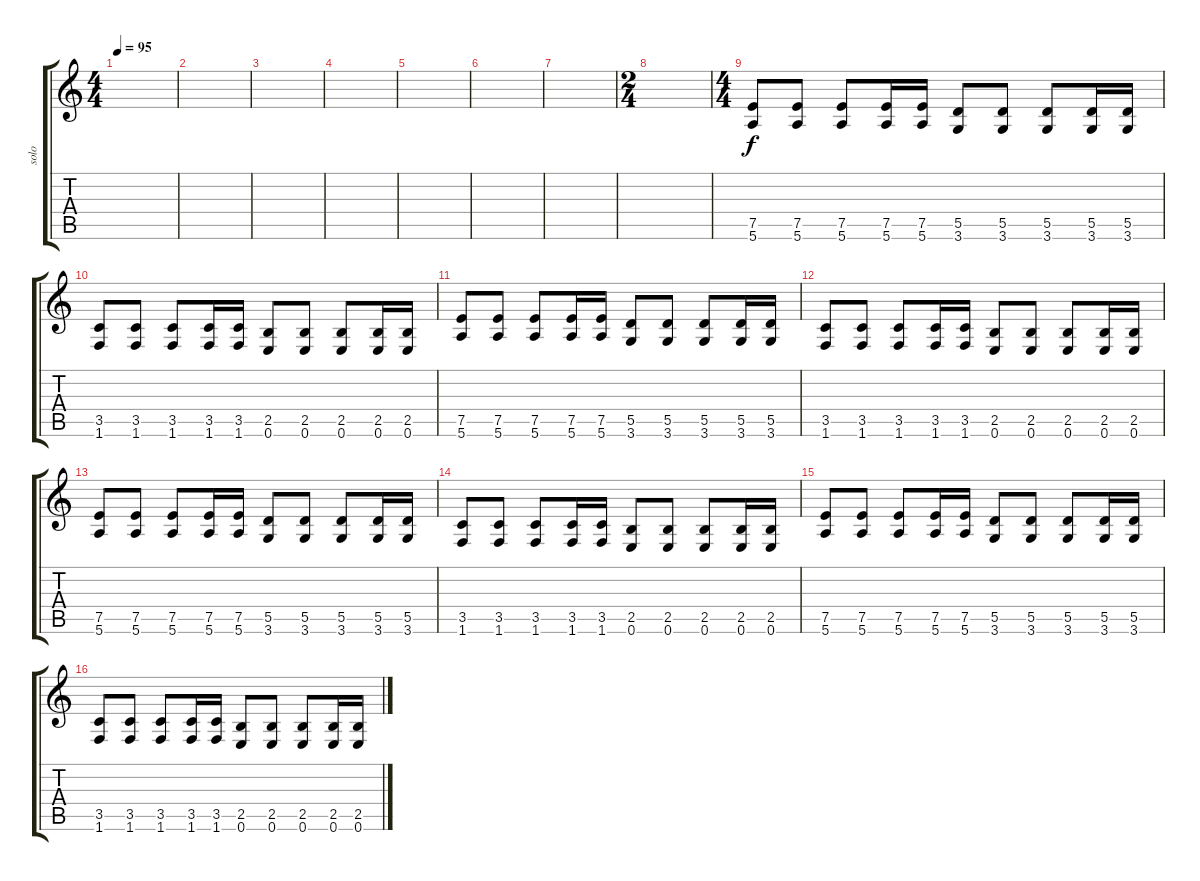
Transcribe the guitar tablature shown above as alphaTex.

\track ("solo" "solo") {instrument overdrivenguitar}
\staff {score tabs}
\tuning (E4 B3 G3 D3 A2 E2) {hide}
\ts (4 4)
\tempo 95
\clef g2
\ks c
|
|
|
|
|
|
|
\ts (2 4)
|
\ts (4 4)
(7.5 5.6).8 (7.5 5.6).8 (7.5 5.6).8 (7.5 5.6).16 (7.5 5.6).16 (5.5 3.6).8 (5.5 3.6).8 (5.5 3.6).8 (5.5 3.6).16 (5.5 3.6).16 |
(3.5 1.6).8 (3.5 1.6).8 (3.5 1.6).8 (3.5 1.6).16 (3.5 1.6).16 (2.5 0.6).8 (2.5 0.6).8 (2.5 0.6).8 (2.5 0.6).16 (2.5 0.6).16 |
(7.5 5.6).8 (7.5 5.6).8 (7.5 5.6).8 (7.5 5.6).16 (7.5 5.6).16 (5.5 3.6).8 (5.5 3.6).8 (5.5 3.6).8 (5.5 3.6).16 (5.5 3.6).16 |
(3.5 1.6).8 (3.5 1.6).8 (3.5 1.6).8 (3.5 1.6).16 (3.5 1.6).16 (2.5 0.6).8 (2.5 0.6).8 (2.5 0.6).8 (2.5 0.6).16 (2.5 0.6).16 |
(7.5 5.6).8 (7.5 5.6).8 (7.5 5.6).8 (7.5 5.6).16 (7.5 5.6).16 (5.5 3.6).8 (5.5 3.6).8 (5.5 3.6).8 (5.5 3.6).16 (5.5 3.6).16 |
(3.5 1.6).8 (3.5 1.6).8 (3.5 1.6).8 (3.5 1.6).16 (3.5 1.6).16 (2.5 0.6).8 (2.5 0.6).8 (2.5 0.6).8 (2.5 0.6).16 (2.5 0.6).16 |
(7.5 5.6).8 (7.5 5.6).8 (7.5 5.6).8 (7.5 5.6).16 (7.5 5.6).16 (5.5 3.6).8 (5.5 3.6).8 (5.5 3.6).8 (5.5 3.6).16 (5.5 3.6).16 |
(3.5 1.6).8 (3.5 1.6).8 (3.5 1.6).8 (3.5 1.6).16 (3.5 1.6).16 (2.5 0.6).8 (2.5 0.6).8 (2.5 0.6).8 (2.5 0.6).16 (2.5 0.6).16
